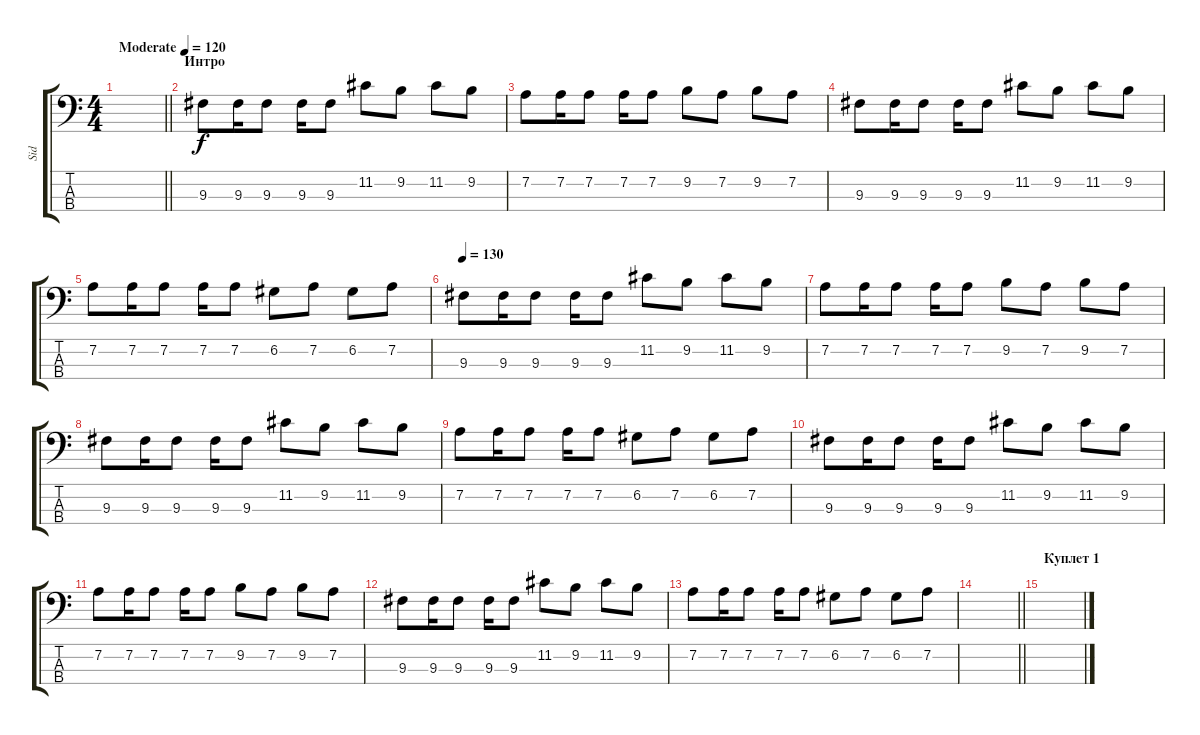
\track ("Sid" "Sid") {instrument electricbassfinger}
\staff {score tabs}
\tuning (G2 D2 A1 E1) {hide}
\ts (4 4)
\tempo (120 "Moderate")
\clef f4
\barLineRight lightlight
\ks c
|
\section ("" "Интро")
9.3.8 9.3.16 9.3.8 9.3.16 9.3.8 11.2.8 9.2.8 11.2.8 9.2.8 |
7.2.8 7.2.16 7.2.8 7.2.16 7.2.8 9.2.8 7.2.8 9.2.8 7.2.8 |
9.3.8 9.3.16 9.3.8 9.3.16 9.3.8 11.2.8 9.2.8 11.2.8 9.2.8 |
7.2.8 7.2.16 7.2.8 7.2.16 7.2.8 6.2.8 7.2.8 6.2.8 7.2.8 |
\tempo 130
9.3.8 9.3.16 9.3.8 9.3.16 9.3.8 11.2.8 9.2.8 11.2.8 9.2.8 |
7.2.8 7.2.16 7.2.8 7.2.16 7.2.8 9.2.8 7.2.8 9.2.8 7.2.8 |
9.3.8 9.3.16 9.3.8 9.3.16 9.3.8 11.2.8 9.2.8 11.2.8 9.2.8 |
7.2.8 7.2.16 7.2.8 7.2.16 7.2.8 6.2.8 7.2.8 6.2.8 7.2.8 |
9.3.8 9.3.16 9.3.8 9.3.16 9.3.8 11.2.8 9.2.8 11.2.8 9.2.8 |
7.2.8 7.2.16 7.2.8 7.2.16 7.2.8 9.2.8 7.2.8 9.2.8 7.2.8 |
9.3.8 9.3.16 9.3.8 9.3.16 9.3.8 11.2.8 9.2.8 11.2.8 9.2.8 |
7.2.8 7.2.16 7.2.8 7.2.16 7.2.8 6.2.8 7.2.8 6.2.8 7.2.8 |
\barLineRight lightlight
|
\section ("" "Куплет 1")
